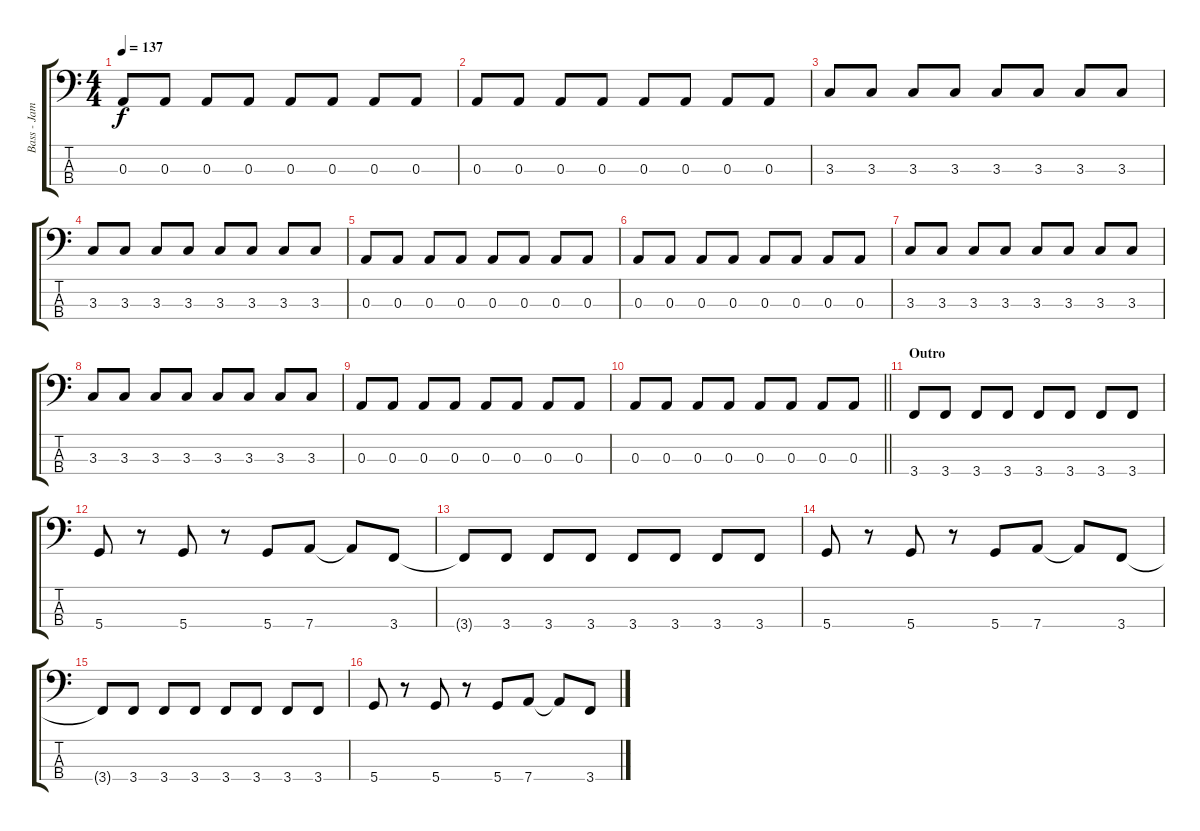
\track ("Bass - James Johnston" "Bass - Jam") {instrument electricbassfinger}
\staff {score tabs}
\tuning (G2 D2 A1 D1) {hide}
\ts (4 4)
\tempo 137
\clef f4
\ks c
0.3.8{dy f} 0.3.8 0.3.8 0.3.8 0.3.8 0.3.8 0.3.8 0.3.8 |
0.3.8 0.3.8 0.3.8 0.3.8 0.3.8 0.3.8 0.3.8 0.3.8 |
3.3.8 3.3.8 3.3.8 3.3.8 3.3.8 3.3.8 3.3.8 3.3.8 |
3.3.8 3.3.8 3.3.8 3.3.8 3.3.8 3.3.8 3.3.8 3.3.8 |
0.3.8 0.3.8 0.3.8 0.3.8 0.3.8 0.3.8 0.3.8 0.3.8 |
0.3.8 0.3.8 0.3.8 0.3.8 0.3.8 0.3.8 0.3.8 0.3.8 |
3.3.8 3.3.8 3.3.8 3.3.8 3.3.8 3.3.8 3.3.8 3.3.8 |
3.3.8 3.3.8 3.3.8 3.3.8 3.3.8 3.3.8 3.3.8 3.3.8 |
0.3.8 0.3.8 0.3.8 0.3.8 0.3.8 0.3.8 0.3.8 0.3.8 |
\barLineRight lightlight
0.3.8 0.3.8 0.3.8 0.3.8 0.3.8 0.3.8 0.3.8 0.3.8 |
\section ("" "Outro")
3.4.8 3.4.8 3.4.8 3.4.8 3.4.8 3.4.8 3.4.8 3.4.8 |
5.4.8 r.8 5.4.8 r.8 5.4.8 7.4.8 7.4{t}.8 3.4.8 |
3.4{t}.8 3.4.8 3.4.8 3.4.8 3.4.8 3.4.8 3.4.8 3.4.8 |
5.4.8 r.8 5.4.8 r.8 5.4.8 7.4.8 7.4{t}.8 3.4.8 |
3.4{t}.8 3.4.8 3.4.8 3.4.8 3.4.8 3.4.8 3.4.8 3.4.8 |
5.4.8 r.8 5.4.8 r.8 5.4.8 7.4.8 7.4{t}.8 3.4.8
